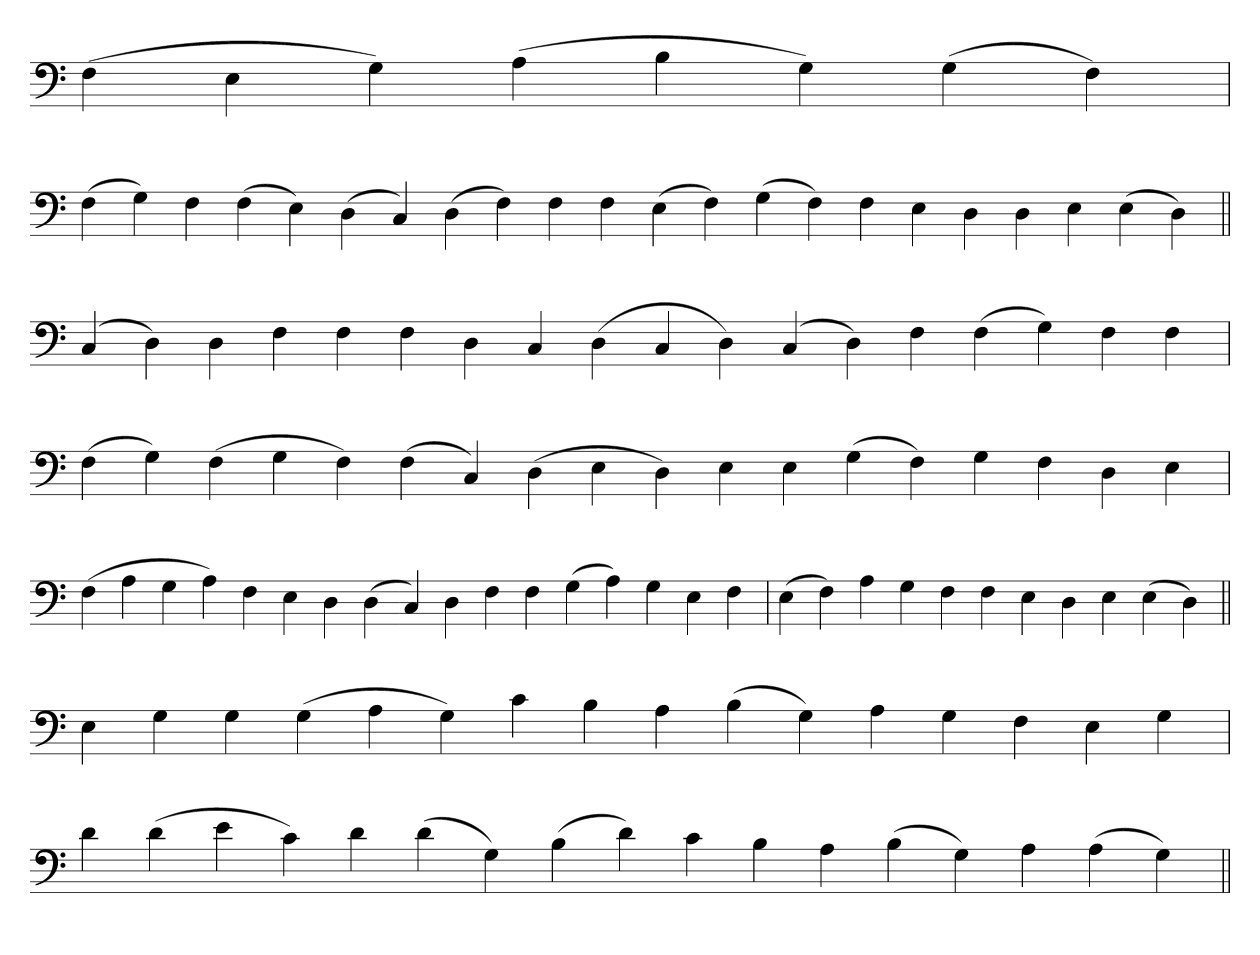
**kern
*part1
*staff1
=
(4F
4E
4G)
(4A
4B
4G)
(4G
4F)
='
(4F
4G)
4F
(4F
4E)
(4D
4C)
(4D
4F)
4F
4F
(4E
4F)
(4G
4F)
4F
4E
4D
4D
4E
(4E
4D)
=||
(4C
4D)
4D
4F
4F
4F
4D
4C
(4D
4C
4D)
(4C
4D)
4F
(4F
4G)
4F
4F
='
(4F
4G)
(4F
4G
4F)
(4F
4C)
(4D
4E
4D)
4E
4E
(4G
4F)
4G
4F
4D
4E
=`
(4F
4A
4G
4A)
4F
4E
4D
(4D
4C)
4D
4F
4F
(4G
4A)
4G
4E
4F
=`
(4E
4F)
4A
4G
4F
4F
4E
4D
4E
(4E
4D)
=||
4E
4G
4G
(4G
4A
4G)
4c
4B
4A
(4B
4G)
4A
4G
4F
4E
4G
='
4d
(4d
4e
4c)
4d
(4d
4G)
(4B
4d)
4c
4B
4A
(4B
4G)
4A
(4A
4G)
=||
*-
